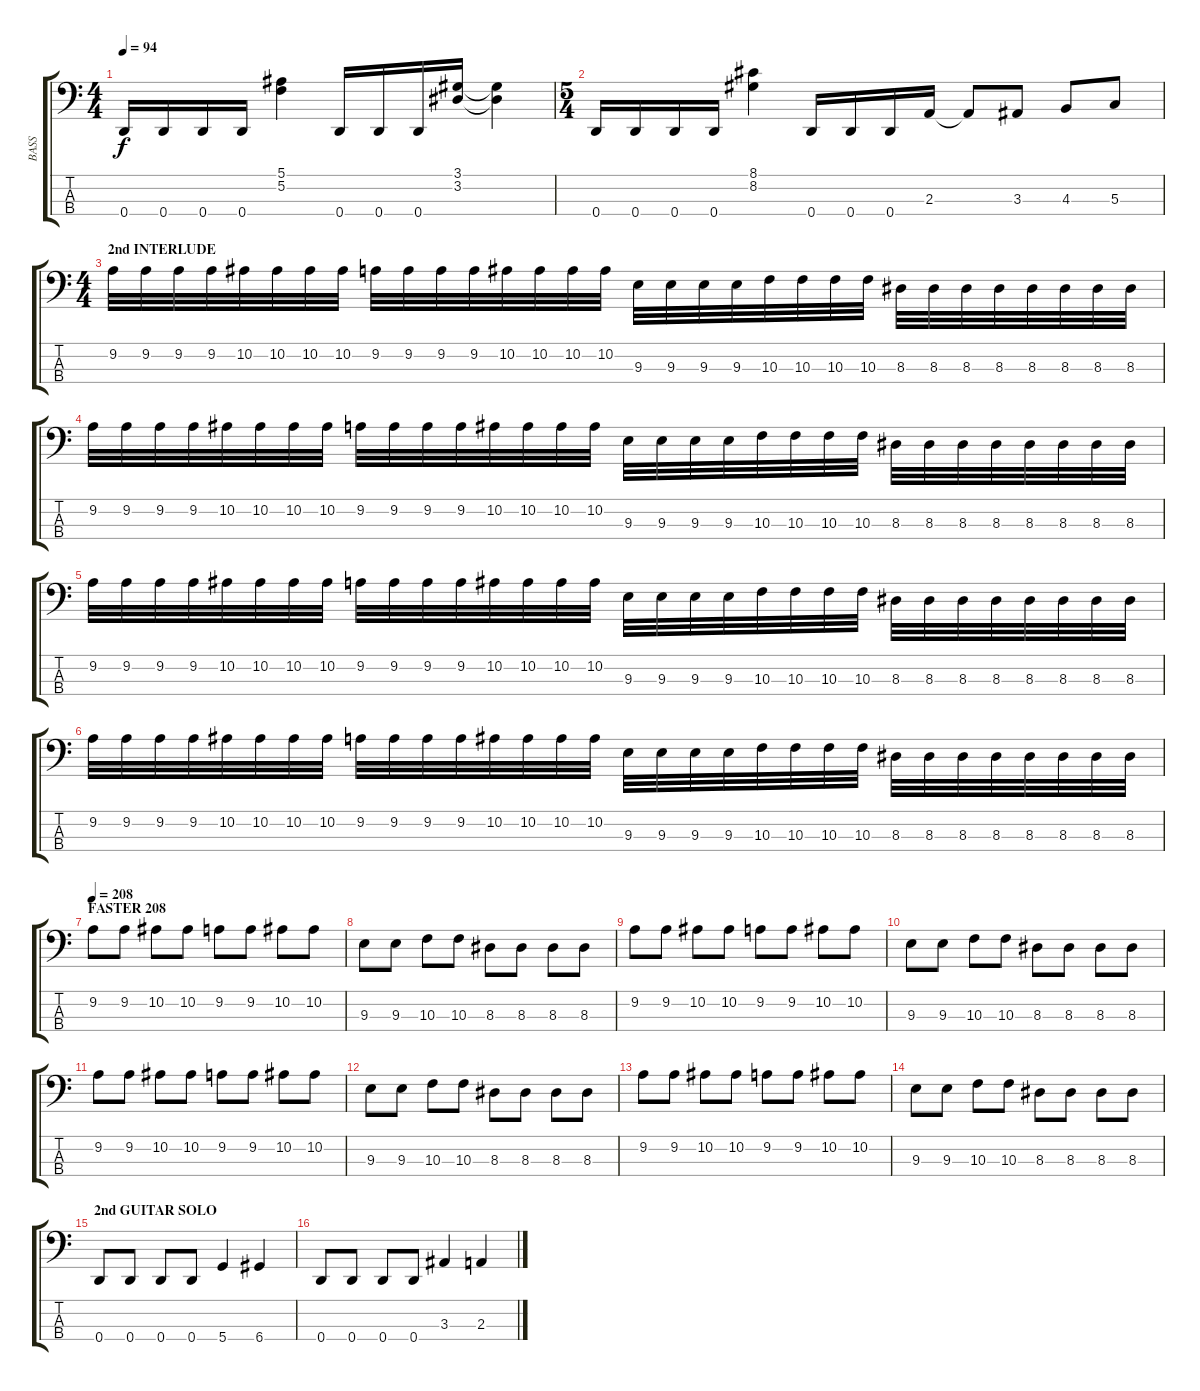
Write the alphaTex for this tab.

\track ("BASS" "BASS") {instrument electricbassfinger}
\staff {score tabs}
\tuning (F2 C2 G1 D1) {hide}
\ts (4 4)
\tempo 94
\clef f4
\ks c
0.4.16{dy f} 0.4.16 0.4.16 0.4.16 (5.1 5.2).4 0.4.16 0.4.16 0.4.16 (3.1 3.2).16 (3.1{t} 3.2{t}).4 |
\ts (5 4)
0.4.16 0.4.16 0.4.16 0.4.16 (8.1 8.2).4 0.4.16 0.4.16 0.4.16 2.3.16 2.3{t}.8 3.3.8 4.3.8 5.3.8 |
\ts (4 4)
\section ("" "2nd INTERLUDE")
9.2.32 9.2.32 9.2.32 9.2.32 10.2.32 10.2.32 10.2.32 10.2.32 9.2.32 9.2.32 9.2.32 9.2.32 10.2.32 10.2.32 10.2.32 10.2.32 9.3.32 9.3.32 9.3.32 9.3.32 10.3.32 10.3.32 10.3.32 10.3.32 8.3.32 8.3.32 8.3.32 8.3.32 8.3.32 8.3.32 8.3.32 8.3.32 |
9.2.32 9.2.32 9.2.32 9.2.32 10.2.32 10.2.32 10.2.32 10.2.32 9.2.32 9.2.32 9.2.32 9.2.32 10.2.32 10.2.32 10.2.32 10.2.32 9.3.32 9.3.32 9.3.32 9.3.32 10.3.32 10.3.32 10.3.32 10.3.32 8.3.32 8.3.32 8.3.32 8.3.32 8.3.32 8.3.32 8.3.32 8.3.32 |
9.2.32 9.2.32 9.2.32 9.2.32 10.2.32 10.2.32 10.2.32 10.2.32 9.2.32 9.2.32 9.2.32 9.2.32 10.2.32 10.2.32 10.2.32 10.2.32 9.3.32 9.3.32 9.3.32 9.3.32 10.3.32 10.3.32 10.3.32 10.3.32 8.3.32 8.3.32 8.3.32 8.3.32 8.3.32 8.3.32 8.3.32 8.3.32 |
9.2.32 9.2.32 9.2.32 9.2.32 10.2.32 10.2.32 10.2.32 10.2.32 9.2.32 9.2.32 9.2.32 9.2.32 10.2.32 10.2.32 10.2.32 10.2.32 9.3.32 9.3.32 9.3.32 9.3.32 10.3.32 10.3.32 10.3.32 10.3.32 8.3.32 8.3.32 8.3.32 8.3.32 8.3.32 8.3.32 8.3.32 8.3.32 |
\section ("" "FASTER 208")
\tempo 208
9.2.8 9.2.8 10.2.8 10.2.8 9.2.8 9.2.8 10.2.8 10.2.8 |
9.3.8 9.3.8 10.3.8 10.3.8 8.3.8 8.3.8 8.3.8 8.3.8 |
9.2.8 9.2.8 10.2.8 10.2.8 9.2.8 9.2.8 10.2.8 10.2.8 |
9.3.8 9.3.8 10.3.8 10.3.8 8.3.8 8.3.8 8.3.8 8.3.8 |
9.2.8 9.2.8 10.2.8 10.2.8 9.2.8 9.2.8 10.2.8 10.2.8 |
9.3.8 9.3.8 10.3.8 10.3.8 8.3.8 8.3.8 8.3.8 8.3.8 |
9.2.8 9.2.8 10.2.8 10.2.8 9.2.8 9.2.8 10.2.8 10.2.8 |
9.3.8 9.3.8 10.3.8 10.3.8 8.3.8 8.3.8 8.3.8 8.3.8 |
\section ("" "2nd GUITAR SOLO")
0.4.8 0.4.8 0.4.8 0.4.8 5.4.4 6.4.4 |
0.4.8 0.4.8 0.4.8 0.4.8 3.3.4 2.3.4
